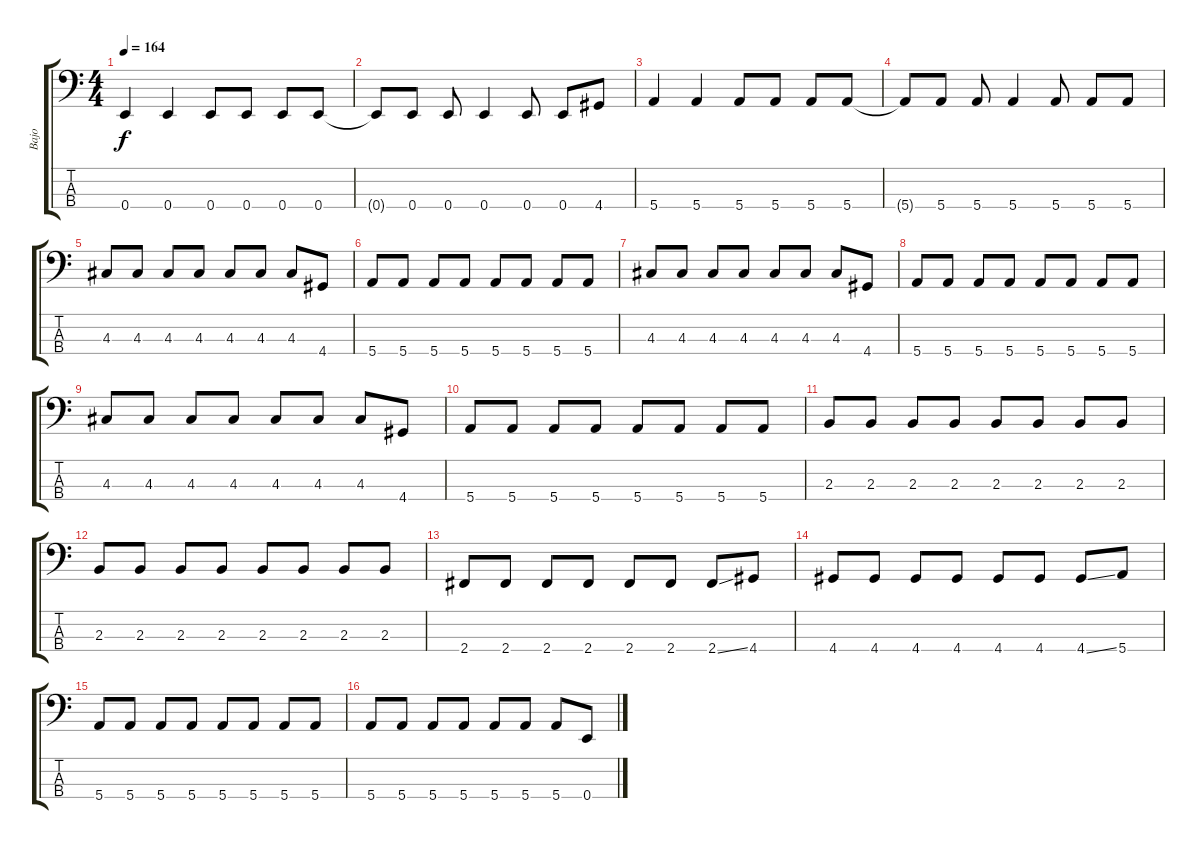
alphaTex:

\track ("Bajo" "Bajo") {instrument electricbassfinger}
\staff {score tabs}
\tuning (G2 D2 A1 E1) {hide}
\ts (4 4)
\tempo 164
\clef f4
\ks c
0.4.4{dy f} 0.4.4 0.4.8 0.4.8 0.4.8 0.4.8 |
0.4{t}.8 0.4.8 0.4.8 0.4.4 0.4.8 0.4.8 4.4.8 |
5.4.4 5.4.4 5.4.8 5.4.8 5.4.8 5.4.8 |
5.4{t}.8 5.4.8 5.4.8 5.4.4 5.4.8 5.4.8 5.4.8 |
4.3.8 4.3.8 4.3.8 4.3.8 4.3.8 4.3.8 4.3.8 4.4.8 |
5.4.8 5.4.8 5.4.8 5.4.8 5.4.8 5.4.8 5.4.8 5.4.8 |
4.3.8 4.3.8 4.3.8 4.3.8 4.3.8 4.3.8 4.3.8 4.4.8 |
5.4.8 5.4.8 5.4.8 5.4.8 5.4.8 5.4.8 5.4.8 5.4.8 |
4.3.8 4.3.8 4.3.8 4.3.8 4.3.8 4.3.8 4.3.8 4.4.8 |
5.4.8 5.4.8 5.4.8 5.4.8 5.4.8 5.4.8 5.4.8 5.4.8 |
2.3.8 2.3.8 2.3.8 2.3.8 2.3.8 2.3.8 2.3.8 2.3.8 |
2.3.8 2.3.8 2.3.8 2.3.8 2.3.8 2.3.8 2.3.8 2.3.8 |
2.4.8 2.4.8 2.4.8 2.4.8 2.4.8 2.4.8 2.4{ss}.8 4.4.8 |
4.4.8 4.4.8 4.4.8 4.4.8 4.4.8 4.4.8 4.4{ss}.8 5.4.8 |
5.4.8 5.4.8 5.4.8 5.4.8 5.4.8 5.4.8 5.4.8 5.4.8 |
5.4.8 5.4.8 5.4.8 5.4.8 5.4.8 5.4.8 5.4.8 0.4.8
